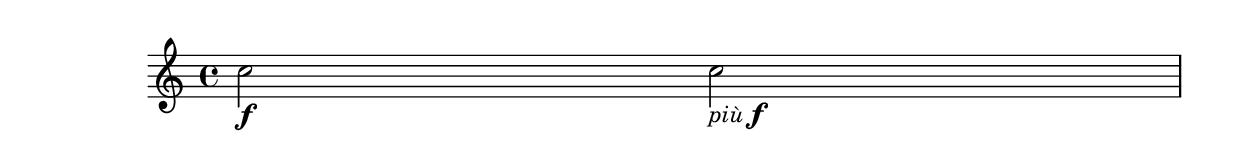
%% Do not edit this file; it is automatically
%% generated from LSR http://lsr.dsi.unimi.it
%% This file is in the public domain.
\version "2.13.16"

\header {
  lsrtags = "expressive-marks, text"

%% Translation of GIT committish: 2b0dc29608d6c3f5a03ead4877ae514c647adb74
  texidoces = "
Ciertas indicaciones dinámicas pueden llevar textos (como @qq{più
forte} o @qq{piano subito}). Se pueden producir usando un bloque
@code{\\markup}.

"
  doctitlees = "Combinar indicaciones dinámicas con marcados textuales"

  texidoc = "
Some dynamics may involve text indications (such as @qq{più forte} or
@qq{piano subito}). These can be produced using a @code{\\markup}
block.

"
  doctitle = "Combining dynamics with markup texts"
} % begin verbatim

piuF = \markup { \italic più \dynamic f }
\layout { ragged-right = ##f }
\relative c'' {
  c2\f c-\piuF
}


